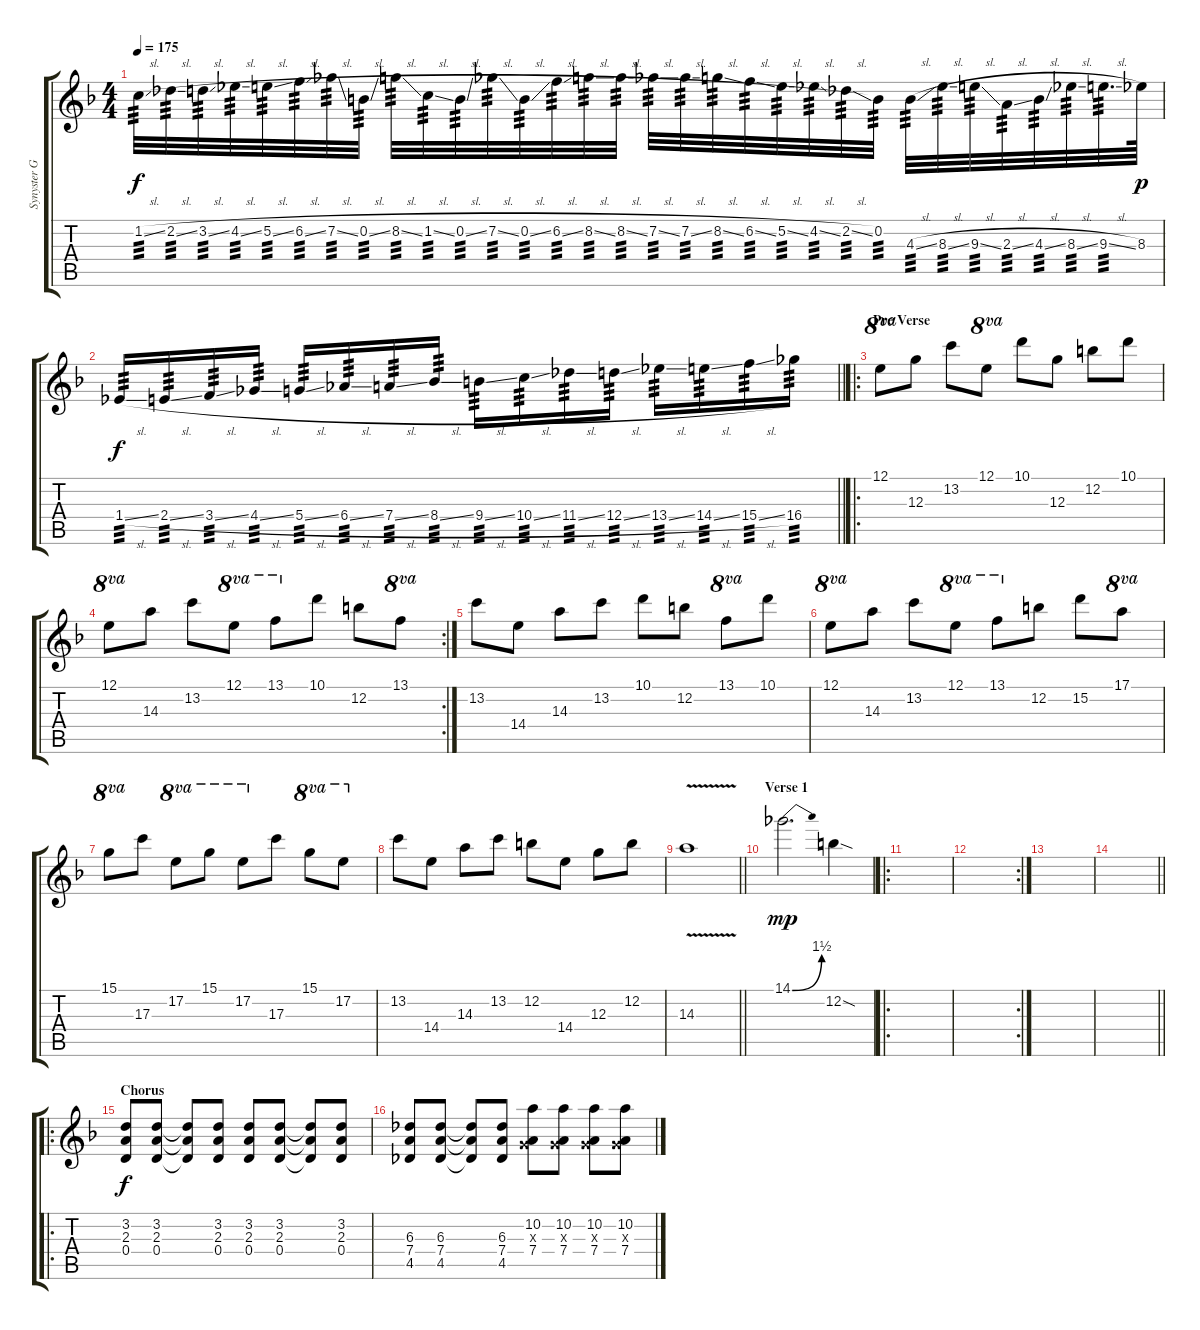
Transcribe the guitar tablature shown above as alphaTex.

\track ("Synyster Gates" "Synyster G") {instrument distortionguitar}
\staff {score tabs}
\tuning (E4 B3 G3 D3 A2 D2) {hide}
\ts (4 4)
\tempo 175
\clef g2
\ks f
1.2{sl}.32{tp 3 dy f} 2.2{sl}.32{tp 3} 3.2{sl}.32{tp 3} 4.2{sl}.32{tp 3} 5.2{sl}.32{tp 3} 6.2{sl}.32{tp 3} 7.2{sl}.32{tp 3} 0.2{sl}.32{tp 3} 8.2{sl}.32{tp 3} 1.2{sl}.32{tp 3} 0.2{sl}.32{tp 3} 7.2{sl}.32{tp 3} 0.2{sl}.32{tp 3} 6.2{sl}.32{tp 3} 8.2{sl}.32{tp 3} 8.2{sl}.32{tp 3} 7.2{sl}.32{tp 3} 7.2{sl}.32{tp 3} 8.2{sl}.32{tp 3} 6.2{sl}.32{tp 3} 5.2{sl}.32{tp 3} 4.2{sl}.32{tp 3} 2.2{sl}.32{tp 3} 0.2.32{tp 3} 4.3{sl}.32{tp 3} 8.3{sl}.32{tp 3} 9.3{sl}.32{tp 3} 2.3{sl}.32{tp 3} 4.3{sl}.32{tp 3} 8.3{sl}.32{tp 3} 9.3{sl}.32{d tp 3} 8.3.64{dy p} |
\barLineRight lightlight
1.4{sl}.16{tp 3 dy f} 2.4{sl}.16{tp 3} 3.4{sl}.16{tp 3} 4.4{sl}.16{tp 3} 5.4{sl}.16{tp 3} 6.4{sl}.16{tp 3} 7.4{sl}.16{tp 3} 8.4{sl}.16{tp 3} 9.4{sl}.16{tp 3} 10.4{sl}.16{tp 3} 11.4{sl}.16{tp 3} 12.4{sl}.16{tp 3} 13.4{sl}.16{tp 3} 14.4{sl}.16{tp 3} 15.4{sl}.16{tp 3} 16.4.16{tp 3 instrument distortionguitar} |
\ro
\section ("" "Pre Verse")
12.1.8{ot 8va} 12.3.8 13.2.8 12.1.8{ot 8va} 10.1.8 12.3.8 12.2.8 10.1.8 |
\rc 2
12.1.8{ot 8va} 14.3.8 13.2.8 12.1.8{ot 8va} 13.1.8{ot 8va} 10.1.8 12.2.8 13.1.8{ot 8va} |
13.2.8 14.4.8 14.3.8 13.2.8 10.1.8 12.2.8 13.1.8{ot 8va} 10.1.8 |
12.1.8{ot 8va} 14.3.8 13.2.8 12.1.8{ot 8va} 13.1.8{ot 8va} 12.2.8 15.2.8 17.1.8{ot 8va} |
15.1.8{ot 8va} 17.3.8 17.2.8{ot 8va} 15.1.8{ot 8va} 17.2.8{ot 8va} 17.3.8 15.1.8{ot 8va} 17.2.8{ot 8va} |
13.2.8 14.4.8 14.3.8 13.2.8 12.2.8 14.4.8 12.3.8 12.2.8 |
\barLineRight lightlight
14.3{v}.1 |
\section ("" "Verse 1")
14.1{be (bend 0 0 60 6)}.2{d dy mp} 12.2{sod}.4 |
\ro
|
\rc 2
|
|
\barLineRight lightlight
|
\ro
\section ("" "Chorus")
(3.2 2.3 0.4).8{dy f} (3.2 2.3 0.4).8 (3.2{t} 2.3{t} 0.4{t}).8 (3.2 2.3 0.4).8 (3.2 2.3 0.4).8 (3.2 2.3 0.4).8 (3.2{t} 2.3{t} 0.4{t}).8 (3.2 2.3 0.4).8 |
(6.3 7.4 4.5).8 (6.3 7.4 4.5).8 (6.3{t} 7.4{t} 4.5{t}).8 (6.3 7.4 4.5).8 (10.2 0.3{x} 7.4).8 (10.2 0.3{x} 7.4).8 (10.2 0.3{x} 7.4).8 (10.2 0.3{x} 7.4).8
